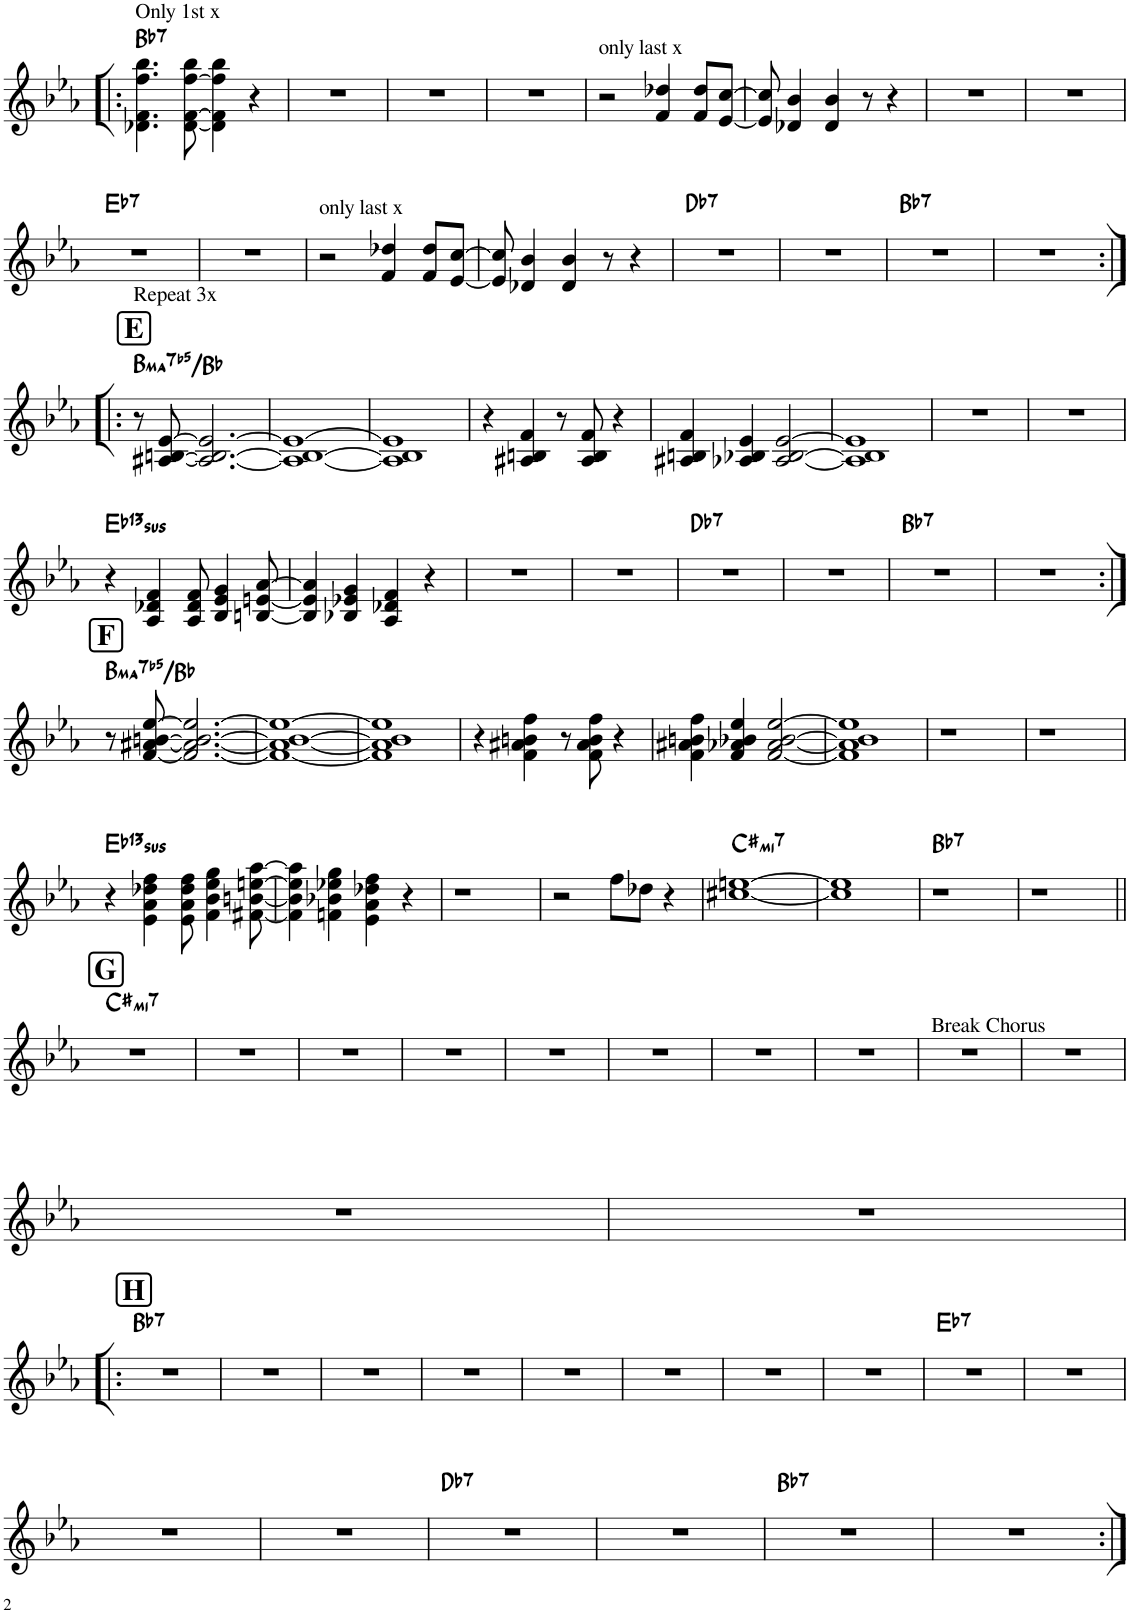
**kern	**harte
*part1	*part1
*staff1	*
*I"Vibraphone	*
*I'Vbp	*
!!LO:PB:g=z
*clefG2	*
*k[b-e-a-]	*
*M2/2	*
=65!|:	=65!|:
!LO:TX:a:t=Only 1st x	!LO:H:kt=7
4.d-X\ 4.f\ 4.ff\ 4.bb-\	Bb:7
[8d-\ [8f\ [8ff\ 8bb-\	.
4d-\] 4f\] 4ff\] 4bb-\	.
4r	.
=66	=66
1r	.
=67	=67
1r	.
=68	=68
1r	.
=69	=69
!LO:TX:a:t=only last x	!
2r	.
4f/ 4dd-X/	.
8f/ 8dd-/L	.
[8e-/ [8cc/J	.
=70	=70
8e-/] 8cc/]	.
4d-X/ 4b-/	.
4d-/ 4b-/	.
8r	.
4r	.
=71	=71
1r	.
=72	=72
1r	.
!!LO:LB:g=z
=73	=73
!	!LO:H:kt=7
1r	Eb:7
=74	=74
1r	.
=75	=75
!LO:TX:a:t=only last x	!
2r	.
4f/ 4dd-X/	.
8f/ 8dd-/L	.
[8e-/ [8cc/J	.
=76	=76
8e-/] 8cc/]	.
4d-X/ 4b-/	.
4d-/ 4b-/	.
8r	.
4r	.
=77	=77
!	!LO:H:kt=7
1r	Db:7
=78	=78
1r	.
=79	=79
!	!LO:H:kt=7
1r	Bb:7
=80	=80
1r	.
!!LO:LB:g=z
=81:|!|:	=81:|!|:
!LO:TX:a:B:t=E	!
!LO:TX:a:t=Repeat 3x	!LO:H:kt=ma7
8r	B:(3,b5,7)/bb8
[8A#X/ [8Bn/ [8e-/	.
2.A#/_ 2.B/_ 2.e-/_	.
=82	=82
1A#_ 1B_ 1e-_	.
=83	=83
1A#] 1B] 1e-]	.
=84	=84
4r	.
4A#X/ 4Bn/ 4f/	.
8r	.
8A#/ 8B/ 8f/	.
4r	.
=85	=85
4A#X/ 4Bn/ 4f/	.
4A-X/ 4B-X/ 4e-/	.
[2A-/ [2B-/ [2e-/	.
=86	=86
1A-] 1B-] 1e-]	.
=87	=87
1r	.
=88	=88
1r	.
!!LO:LB:g=z
=89	=89
!	!LO:H:kt=13sus
4r	Eb:sus4(7,13)
4A-/ 4d-X/ 4f/	.
8A-/ 8d-/ 8f/	.
4B-/ 4e-/ 4g/	.
[8Bn/ [8en/ [8a-/	.
=90	=90
4B/] 4e/] 4a-/]	.
4B-X/ 4e-X/ 4g/	.
4A-/ 4d-X/ 4f/	.
4r	.
=91	=91
1r	.
=92	=92
1r	.
=93	=93
!	!LO:H:kt=7
1r	Db:7
=94	=94
1r	.
=95	=95
!	!LO:H:kt=7
1r	Bb:7
=96	=96
1r	.
!!LO:LB:g=z
=97:|!	=97:|!
!LO:TX:a:B:t=F	!LO:H:kt=ma7
8r	B:(3,b5,7)/bb8
[8f/ [8a#X/ [8bn/ [8ee-/	.
2.f/_ 2.a#/_ 2.b/_ 2.ee-/_	.
=98	=98
1f_ 1a#_ 1b_ 1ee-_	.
=99	=99
1f] 1a#] 1b] 1ee-]	.
=100	=100
4r	.
4f\ 4a#X\ 4bn\ 4ff\	.
8r	.
8f\ 8a#\ 8b\ 8ff\	.
4r	.
=101	=101
4f\ 4a#X\ 4bn\ 4ff\	.
4f/ 4a-X/ 4b-X/ 4ee-/	.
[2f/ [2a-/ [2b-/ [2ee-/	.
=102	=102
1f] 1a-] 1b-] 1ee-]	.
=103	=103
1r	.
=104	=104
1r	.
!!LO:LB:g=z
=105	=105
!	!LO:H:kt=13sus
4r	Eb:sus4(7,13)
4e-\ 4a-\ 4dd-X\ 4ff\	.
8e-\ 8a-\ 8dd-\ 8ff\	.
4f\ 4b-\ 4ee-\ 4gg\	.
[8f#X\ [8bn\ [8een\ [8aa-\	.
=106	=106
4f#\] 4b\] 4ee\] 4aa-\]	.
4fn\ 4b-X\ 4ee-X\ 4gg\	.
4e-\ 4a-\ 4dd-X\ 4ff\	.
4r	.
=107	=107
1r	.
=108	=108
2r	.
8ff\L	.
8dd-X\J	.
4r	.
=109	=109
!	!LO:H:kt=mi7
[1cc#X [1een	C#:min7
=110	=110
1cc#] 1ee]	.
=111	=111
!	!LO:H:kt=7
1r	Bb:7
=112	=112
1r	.
!!LO:LB:g=z
=113||	=113||
!LO:TX:a:B:t=G	!LO:H:kt=mi7
1r	C#:min7
=114	=114
1r	.
=115	=115
1r	.
=116	=116
1r	.
=117	=117
1r	.
=118	=118
1r	.
=119	=119
1r	.
=120	=120
1r	.
=121	=121
!LO:TX:a:t=Break Chorus	!
1r	.
=122	=122
1r	.
!!LO:LB:g=z
=123	=123
1r	.
=124	=124
1r	.
!!LO:LB:g=z
=125!|:	=125!|:
!LO:TX:a:B:t=H	!LO:H:kt=7
1r	Bb:7
=126	=126
1r	.
=127	=127
1r	.
=128	=128
1r	.
=129	=129
1r	.
=130	=130
1r	.
=131	=131
1r	.
=132	=132
1r	.
=133	=133
!	!LO:H:kt=7
1r	Eb:7
=134	=134
1r	.
!!LO:LB:g=z
=135	=135
1r	.
=136	=136
1r	.
=137	=137
!	!LO:H:kt=7
1r	Db:7
=138	=138
1r	.
=139	=139
!	!LO:H:kt=7
1r	Bb:7
=140	=140
1r	.
=:|!	=:|!
*-	*-
